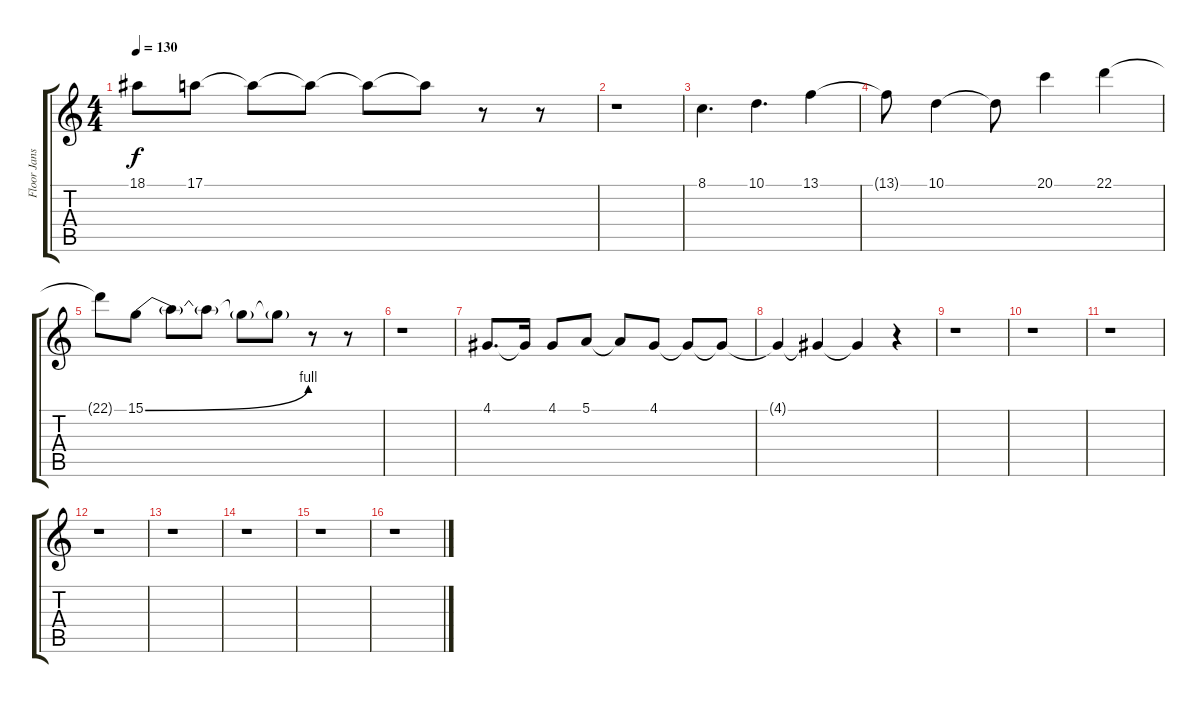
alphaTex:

\track ("Floor Jansen" "Floor Jans") {instrument choiraahs}
\staff {score tabs}
\tuning (E4 B3 G3 D3 A2 E2) {hide}
\ts (4 4)
\tempo 130
\clef g2
\ks c
18.1{t}.8{dy f} 17.1.8 17.1{t}.8 17.1{t}.8 17.1{t}.8 17.1{t}.8 r.8 r.8 |
r.1 |
8.1.4{d} 10.1.4{d} 13.1.4 |
13.1{t}.8 10.1.4 10.1{t}.8 20.1.4 22.1.4 |
22.1{t}.8 15.1{be (bend 0 0 60 4)}.8 15.1{t}.8 15.1{t}.8 15.1{t}.8 15.1{t}.8 r.8 r.8 |
r.1 |
4.1.8{d} 4.1{t}.16 4.1.8 5.1.8 5.1{t}.8 4.1.8 4.1{t}.8 4.1{t}.8 |
4.1{t}.4 4.1{t}.4 4.1{t}.4 r.4 |
r.1 |
r.1 |
r.1 |
r.1 |
r.1 |
r.1 |
r.1 |
r.1
